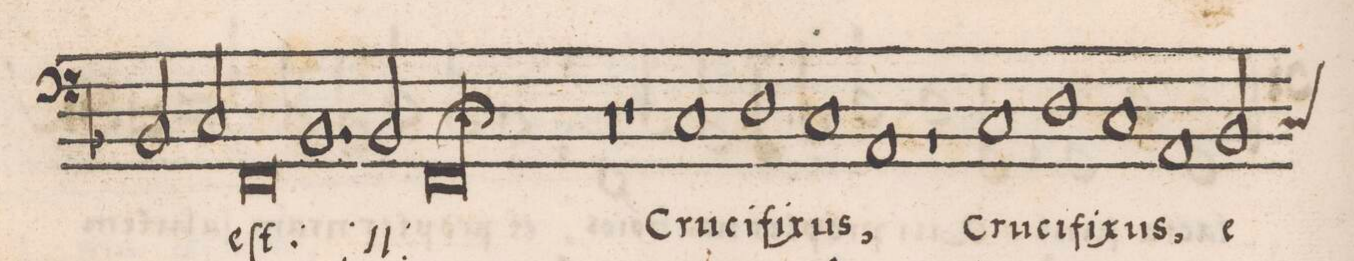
**kern	**text
*I"BASSVS	*
*clefF4	*
*k[b-]	*
*M2/1	*
2BB-/	.
2C/	.
0FF	eſt:
=95-	=95-
1.BB-	/fac-
=96-	=96-
2BB-/	-tus
1FF;	eſt/
=97-	=97-
0r	.
=98-	=98-
1r	.
1C	Cru-
=99-	=99-
1D	-ci-
1C	-fi-
=100-	=100-
1AA	-xus,
1r	.
=101-	=101-
1C	cru-
1D	-ci-
=102-	=102-
1C	-fi-
1AA	-xus,
=103-	=103-
*custos:C	*
2BB-/	e-
*-	*-
